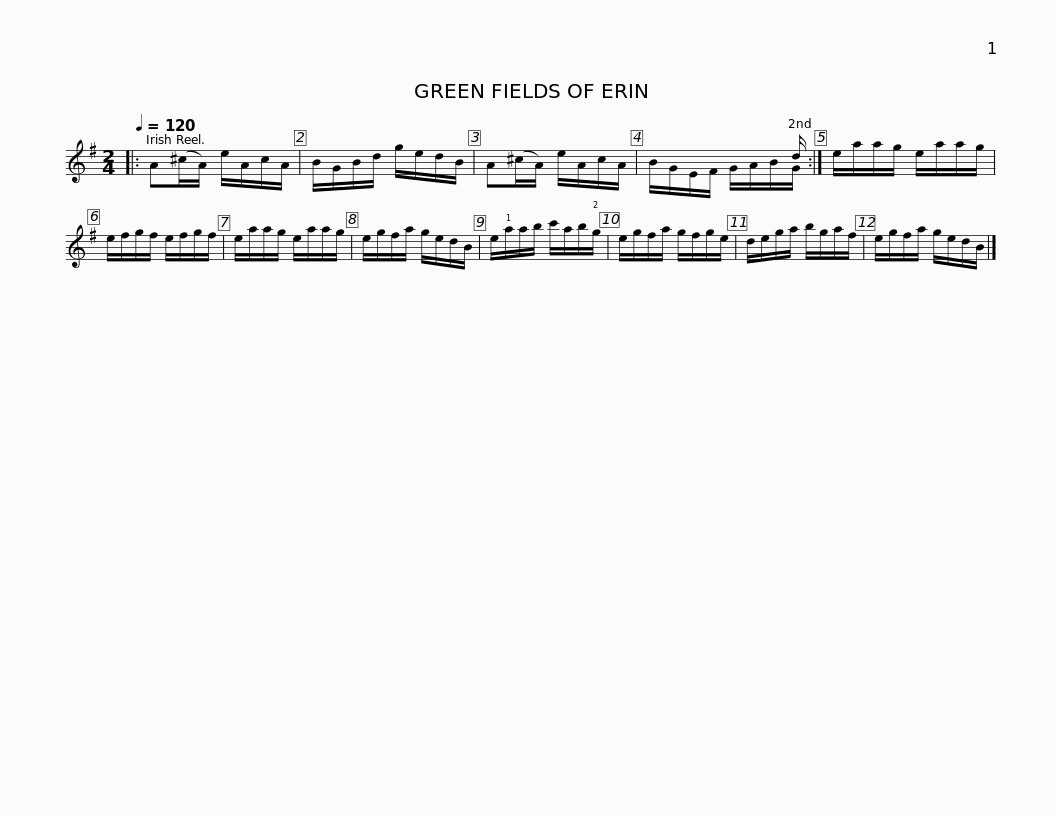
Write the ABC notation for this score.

X:1
%%score ( 1 2 )
L:1/8
Q:1/4=120
M:2/4
I:linebreak $
K:G
V:1 treble
V:2 treble
V:1
|: A(^c/A/) e/A/c/A/ | B/G/B/d/ g/e/d/B/ | A(^c/A/) e/A/c/A/ | x2 x3/2 d/ :| e/a/a/g/ e/a/a/g/ |$ %5
 e/f/g/f/ e/f/g/f/ | e/a/a/g/ e/a/a/g/ | e/g/f/a/ g/e/d/B/ | e/!1!a/a/b/ c'/a/b/!2!g/ | e/g/f/a/ g/f/g/e/ |$ %10
 d/e/g/a/ b/g/a/f/ | e/g/f/a/ g/e/d/B/ |] %12
V:2
|: x4 | x4 | x4 | B/G/E/F/ G/A/B/G/ :| x4 |$ %5
 x4 | x4 | x4 | x4 | x4 |$ %10
 x4 | x4 |] %12
